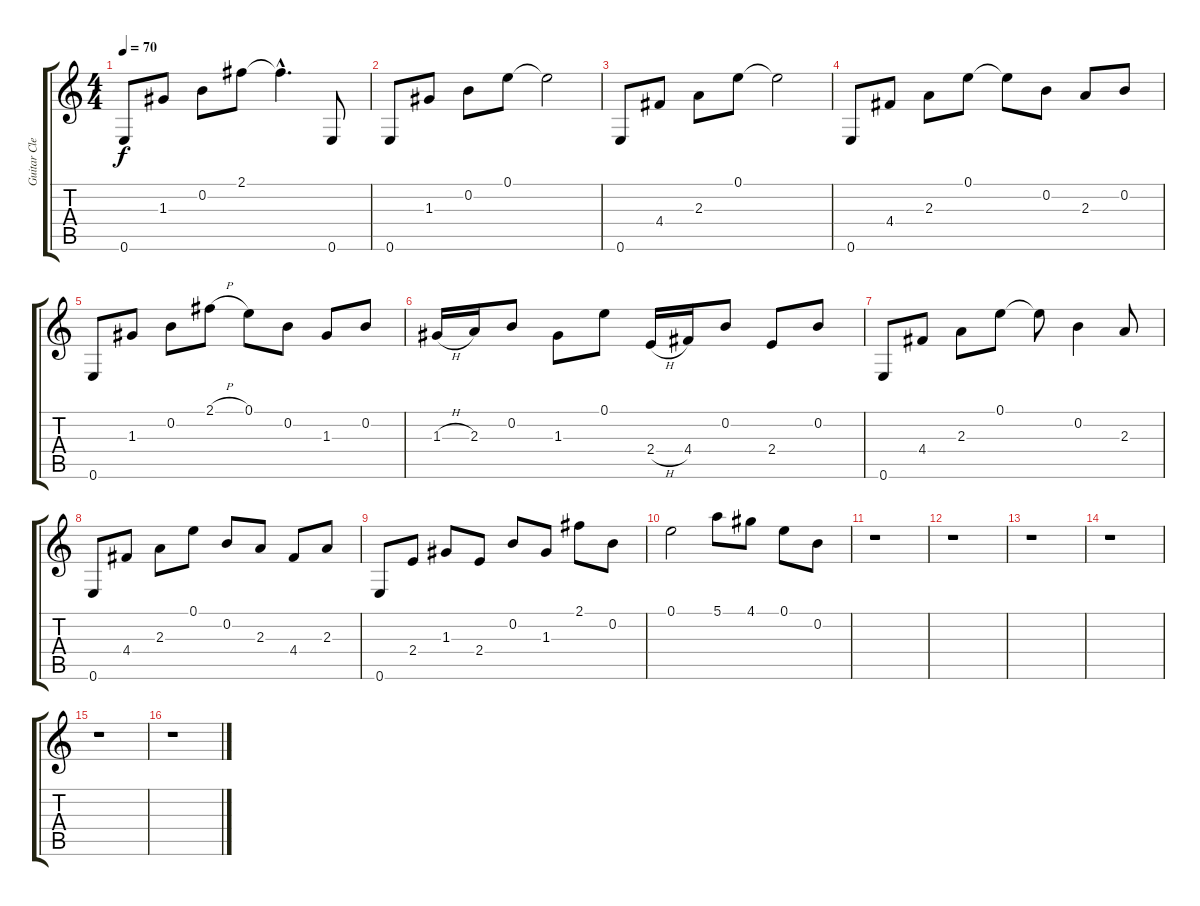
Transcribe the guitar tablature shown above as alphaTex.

\track ("Guitar Clean Tone 2" "Guitar Cle") {instrument acousticguitarnylon}
\staff {score tabs}
\tuning (E4 B3 G3 D3 A2 E2) {hide}
\ts (4 4)
\tempo 70
\clef g2
\ks c
0.6.8{dy f instrument acousticguitarnylon} 1.3.8 0.2.8 2.1.8 2.1{hac t}.4{d} 0.6.8 |
0.6.8 1.3.8 0.2.8 0.1.8 0.1{t}.2 |
0.6.8 4.4.8 2.3.8 0.1.8 0.1{t}.2 |
0.6.8 4.4.8 2.3.8 0.1.8 0.1{t}.8 0.2.8 2.3.8 0.2.8 |
0.6.8 1.3.8 0.2.8 2.1{h}.8 0.1.8 0.2.8 1.3.8 0.2.8 |
1.3{h}.16 2.3.16 0.2.8 1.3.8 0.1.8 2.4{h}.16 4.4.16 0.2.8 2.4.8 0.2.8 |
0.6.8 4.4.8 2.3.8 0.1.8 0.1{t}.8 0.2.4 2.3.8 |
0.6.8 4.4.8 2.3.8 0.1.8 0.2.8 2.3.8 4.4.8 2.3.8 |
0.6.8 2.4.8 1.3.8 2.4.8 0.2.8 1.3.8 2.1.8 0.2.8 |
0.1.2 5.1.8 4.1.8 0.1.8 0.2.8 |
r.1 |
r.1 |
r.1 |
r.1 |
r.1 |
r.1
